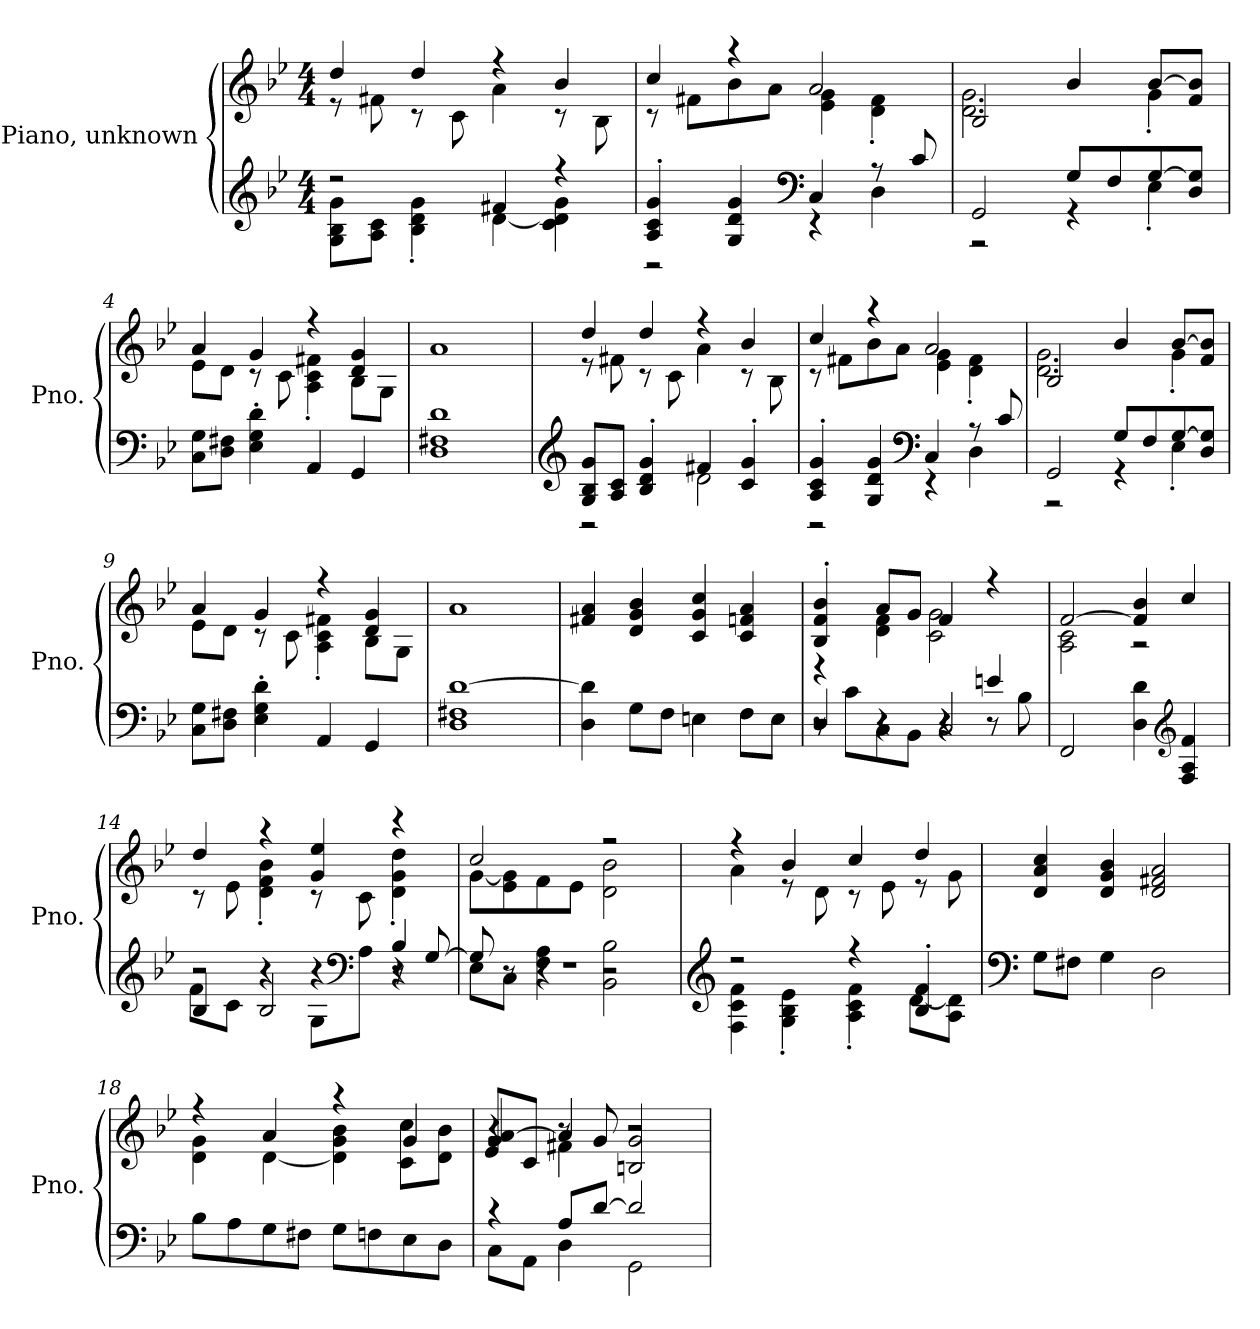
**kern	**kern
*part1	*part1
*staff2	*staff1
*I"Piano, unknown	*
*I'Pno.	*
*clefG2	*clefG2
*k[b-e-]	*k[b-e-]
*M4/4	*M4/4
*MM120	*MM120
=1	=1
*^	*^
2r	8G\ 8B-\ 8g\L	4dd/	8r
.	8A\ 8c\J	.	8f#X\
.	4B-\' 4d\' 4g\'	4dd/	8r
.	.	.	8c\
4f#X/	[4d\	4r	4a\
4r	4c\ 4d\] 4g\	4b-/	8r
.	.	.	8B-\
=2	=2	=2	=2
4A/' 4c/' 4g/'	2r	4cc/	8r
.	.	.	8f#X\L
4G/ 4d/ 4g/	.	4r	8b-\
.	.	.	8a\J
*clefF4	*	*	*
4C/	4r	2a/	4e-\ 4g\
8r	4D\	.	4d\' 4f#\'
8c/	.	.	.
=3	=3	=3	=3
2GG/	2r	2B-/	2.d\ 2.g\
8G/L	4r	4b-/	.
8F/	.	.	.
[8G/	4E-'\	[8b-/L	4g'\
8D/ 8G/]J	.	8f/ 8b-/]J	.
*v	*v	*	*
=4	=4	=4
8C\ 8G\L	4a/	8e-\L
8D\ 8F#X\J	.	8d\J
4E-\' 4G\' 4d\'	4g/	8r
.	.	8c\
4AA/	4r	4A\' 4c\' 4f#X\'
4GG/	4d/ 4g/	8B-\L
.	.	8G\J
*	*v	*v
=5	=5
1D 1F#X 1d	1a
!!LO:LB:g=z
=6	=6
*clefG2	*
*^	*^
8G/ 8B-/ 8g/L	2r	4dd/	8r
8A/ 8c/J	.	.	8f#X\
4B-/' 4d/' 4g/'	.	4dd/	8r
.	.	.	8c\
4f#X/	2d\	4r	4a\
4c/' 4g/'	.	4b-/	8r
.	.	.	8B-\
=7	=7	=7	=7
4A/' 4c/' 4g/'	2r	4cc/	8r
.	.	.	8f#X\L
4G/ 4d/ 4g/	.	4r	8b-\
.	.	.	8a\J
*clefF4	*	*	*
4C/	4r	2a/	4e-\ 4g\
8r	4D\	.	4d\' 4f#\'
8c/	.	.	.
=8	=8	=8	=8
2GG/	2r	2B-/	2.d\ 2.g\
8G/L	4r	4b-/	.
8F/	.	.	.
[8G/	4E-'\	[8b-/L	4g'\
8D/ 8G/]J	.	8f/ 8b-/]J	.
*v	*v	*	*
=9	=9	=9
8C\ 8G\L	4a/	8e-\L
8D\ 8F#X\J	.	8d\J
4E-\' 4G\' 4d\'	4g/	8r
.	.	8c\
4AA/	4r	4A\' 4c\' 4f#X\'
4GG/	4d/ 4g/	8B-\L
.	.	8G\J
*	*v	*v
=10	=10
*^	*
[1d	1D 1F#X	1a
*v	*v	*
!!LO:LB:g=z
=11	=11
4D\ 4d\]	4f#X/ 4a/
8G\L	4d/ 4g/ 4b-/
8F\J	.
4En\	4c/ 4g/ 4cc/
8F\L	4c/ 4fn/ 4a/
8E\J	.
=12	=12
*^	*^
*	*^	*	*
2r	8r	4D/	4B-/' 4f/' 4b-/'	4r
.	8c\L	.	.	.
.	8C\	4r	8a/L	4d\ 4f\
.	8BB-\J	.	8g/J	.
4r	4r	2C/	4f/	2c\ 2g\
4en/	8r	.	4r	.
.	8B-\	.	.	.
*v	*v	*v	*	*
=13	=13	=13
2FF/	[2f/	2A\ 2c\
4D\ 4d\	4f/] 4b-/	2r
*clefG2	*	*
4F/ 4A/ 4f/	4cc/	.
=14	=14	=14
*^	*	*
*	*^	*	*
4B-/	8f\L	2r	4dd/	8r
.	8c\J	.	.	8e-\
2B-/	4r	.	4r	4d\' 4f\' 4b-\'
.	8G\L	4r	4g/ 4ee-/	8r
*clefF4	*	*	*	*
.	8A\J	.	.	8c\
4B-/	4r	8r	4r	4d\' 4g\' 4dd\'
.	.	[8G/	.	.
=15	=15	=15	=15	=15
1r	8E-\L	8G/]	2cc/	[8g\L
.	8C\J	8r	.	8e-\ 8g\]
.	4F\ 4A\	4r	.	8f\
.	.	.	.	8e-\J
.	2BB-\ 2B-\	2r	2r	2d\ 2b-\
*v	*v	*v	*	*
!!LO:LB:g=z	!!
=16	=16	=16
*clefG2	*	*
*^	*	*
2r	4F\ 4c\ 4f\	4r	4a\
.	4G\' 4B-\' 4e-\'	4b-/	8r
.	.	.	8d\
4r	4A\' 4c\' 4f\'	4cc/	8r
.	.	.	8e-\
4B-/' 4f/'	[8d\L	4dd/	8r
.	8A\ 8d\]J	.	8g\
*v	*v	*	*
*	*v	*v
=17	=17
*clefF4	*
8G\L	4d/ 4a/ 4cc/
8F#X\J	.
4G\	4d/ 4g/ 4b-/
2D\	2d/ 2f#X/ 2a/
=18	=18
*	*^
8B-\L	4r	4d\ 4g\
8A\	.	.
8G\	4a/	[4d\
8F#X\J	.	.
8G\L	4r	4d\] 4g\ 4b-\
8Fn\	.	.
8E-\	4g/	8c\ 8cc\L
8D\J	.	8d\ 8b-\J
=19	=19	=19
*^	*	*^
4r	8C\L	4g/ [4a/	4r	8e-/L
.	8AA\J	.	.	8c/J
8A/L	4D\	4a/]	4f#X\	8r
[8d/J	.	.	.	8g/
2d/]	2GG\	2r	2r	2Bn/ 2g/
*v	*v	*	*	*
*	*v	*v	*v
=	=
*-	*-
